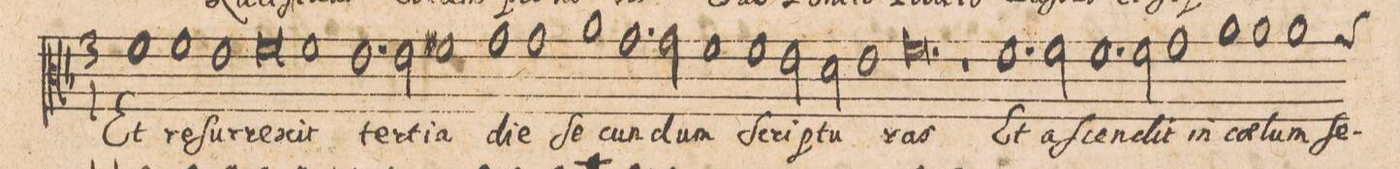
**kern	**text
*I"CANTVS.	*
*clefC3	*
*k[b-]	*
*met(C|)	*
*M3/1	*
1fny\	Et
1f\	re-
1e\	-ſur-
=104-	=104-
0f\	-re-
1f\	-xit
=105-	=105-
1.e\	ter-
2e\	-ti-
1f#X\	-a
=106-	=106-
1g\	di-
1g\	-e
1a\	ſe-
=107-	=107-
1.g\	-cun-
2g\	-dum
1f\	.
=108-	=108-
1f\	ſcri-
2e\	.
2d\	-ptu-
1e\	.
=109-	=109-
0.f\	-ras
=110-	=110-
1r	.
1.f\	Et
2f\	a-
=111-	=111-
1.f\	-ſcen-
2f\	-dit
1g\	in
=112-	=112-
1a\	cae-
1a\	-lum
*custos:g	*
1a\	ſe-
=113-	=113-
*-	*-
